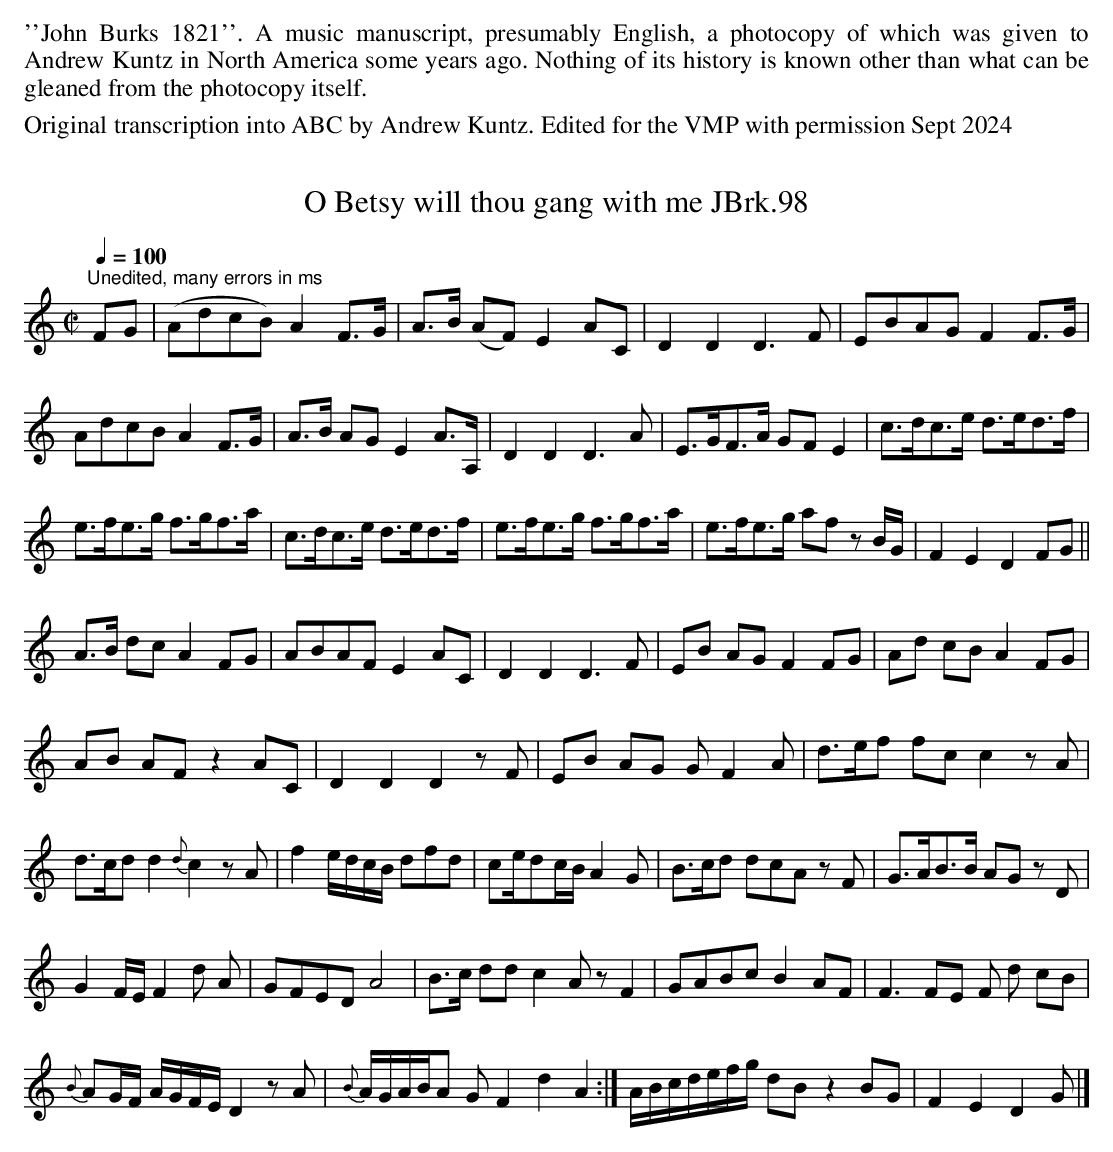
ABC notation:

X:1
T:O Betsy will thou gang with me JBrk.98
Q:1/4=100
M:C|
L:1/8
K:C
"^Unedited, many errors in ms"
FG|(AdcB) A2 F>G|A>B (AF) E2 AC|D2D2D3F|EBAG F2 F>G|
AdcB A2 F>G|A>B AG E2 A>A,|D2D2D3A|E>GF>A GF E2|c>dc>e d>ed>f|
e>fe>g f>gf>a|c>dc>e d>ed>f|e>fe>g f>gf>a|e>fe>g af zB/G/|F2E2D2FG||
A>B dcA2 FG|ABAF E2 AC|D2D2D3F|EB AG F2 FG|Ad cB A2 FG|
AB AF z2 AC|D2D2D2zF|EB AG GF2A|d>ef fc c2 zA|
d>cd d2 {d}c2 zA|f2 e/d/c/B/ dfd|ce/dc/B/ A2G|B>cd dcA zF|G>AB>B AG zD|
G2 F/E/ F2 d A|GFED A4|B>c dd c2 AzF2|GABc B2 AF|F3 FE F d cB|
{B}AG/F/ A/G/F/E/ D2 zA|{B}A/G/A/B/A G F2 d2A2:|A/B/c/d/e/f/g/ dB z2BG|F2E2D2G|]
